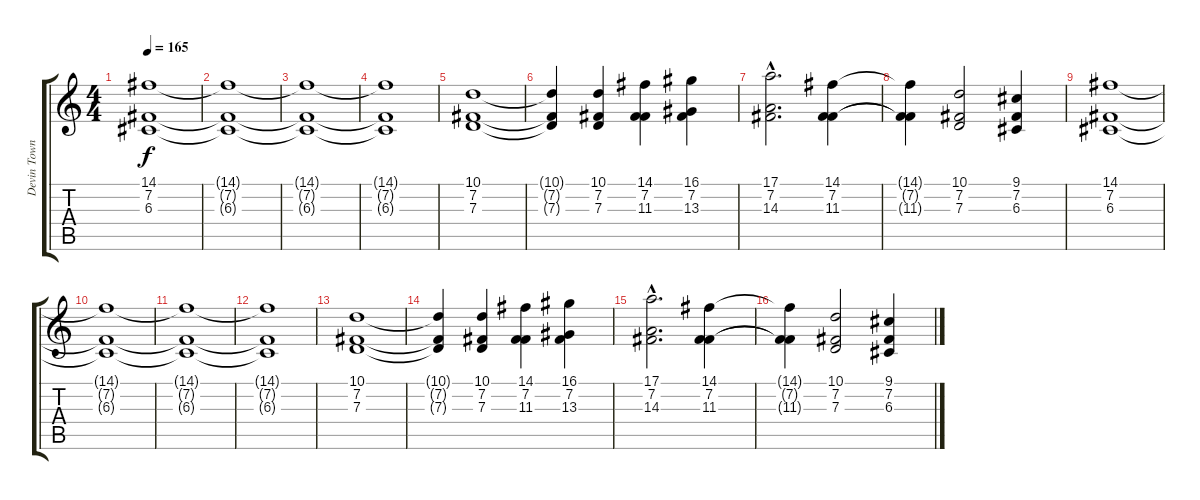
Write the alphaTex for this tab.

\track ("Devin Townsend (Synthetiser)" "Devin Town") {instrument stringensemble1}
\staff {score tabs}
\tuning (E4 B3 G3 D3 A2 E2) {hide}
\ts (4 4)
\tempo 165
\clef g2
\ks c
(14.1 7.2 6.3).1{dy f} |
(14.1{t} 7.2{t} 6.3{t}).1 |
(14.1{t} 7.2{t} 6.3{t}).1 |
(14.1{t} 7.2{t} 6.3{t}).1 |
(10.1 7.2 7.3).1 |
(10.1{t} 7.2{t} 7.3{t}).4 (10.1 7.2 7.3).4 (14.1 7.2 11.3).4 (16.1 7.2 13.3).4 |
(17.1{hac} 7.2{hac} 14.3{hac}).2{d} (14.1 7.2 11.3).4 |
(14.1{t} 7.2{t} 11.3{t}).4 (10.1 7.2 7.3).2 (9.1 7.2 6.3).4 |
(14.1 7.2 6.3).1 |
(14.1{t} 7.2{t} 6.3{t}).1 |
(14.1{t} 7.2{t} 6.3{t}).1 |
(14.1{t} 7.2{t} 6.3{t}).1 |
(10.1 7.2 7.3).1 |
(10.1{t} 7.2{t} 7.3{t}).4 (10.1 7.2 7.3).4 (14.1 7.2 11.3).4 (16.1 7.2 13.3).4 |
(17.1{hac} 7.2{hac} 14.3{hac}).2{d} (14.1 7.2 11.3).4 |
(14.1{t} 7.2{t} 11.3{t}).4 (10.1 7.2 7.3).2 (9.1 7.2 6.3).4
